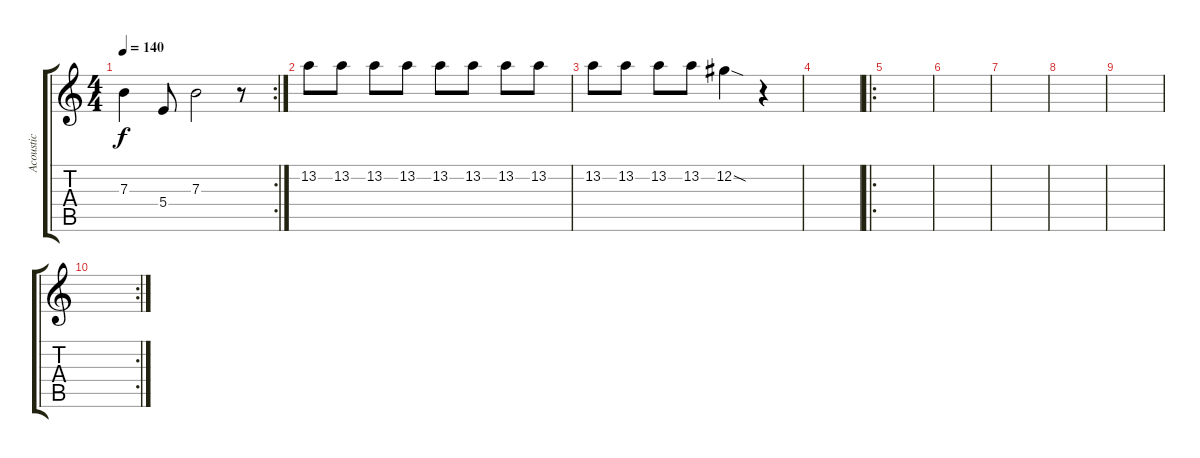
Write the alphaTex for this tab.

\track ("Acoustic" "Acoustic") {instrument acousticguitarsteel}
\staff {score tabs}
\tuning (Db4 Ab3 E3 B2 Gb2 B1) {hide}
\rc 2
\ts (4 4)
\tempo 140
\clef g2
\ks c
7.3.4{dy f} 5.4.8 7.3.2 r.8 |
13.2.8 13.2.8 13.2.8 13.2.8 13.2.8 13.2.8 13.2.8 13.2.8 |
13.2.8 13.2.8 13.2.8 13.2.8 12.2{sod}.4 r.4 |
|
\ro
|
|
|
|
|
\rc 2
